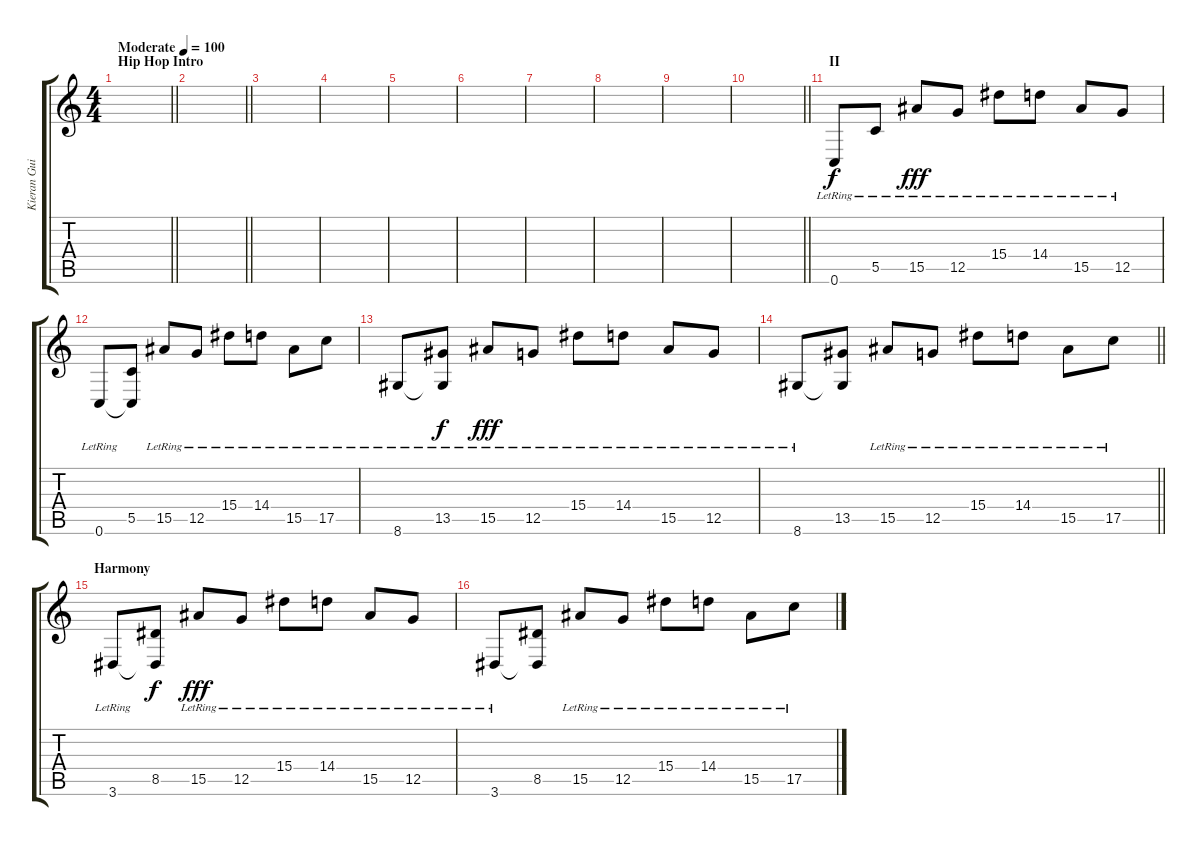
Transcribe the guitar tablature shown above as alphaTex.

\track ("Kieran Guitar" "Kieran Gui") {instrument overdrivenguitar}
\staff {score tabs}
\tuning (D4 A3 F3 C3 G2 C2) {hide}
\ts (4 4)
\section ("" "Hip Hop Intro")
\tempo (100 "Moderate")
\tempo 150
\tempo (100 "Moderate")
\clef g2
\barLineRight lightlight
\ks c
|
\barLineRight lightlight
|
|
|
|
|
|
|
|
\barLineRight lightlight
|
\section ("" "II")
0.6{lr}.8{instrument electricpiano1} 5.5{lr}.8{dy f} 15.5{lr}.8{dy fff} 12.5{lr}.8 15.4{lr}.8 14.4{lr}.8 15.5{lr}.8 12.5{lr}.8 |
0.6{lr}.8 (5.5 0.6{t}).8 15.5{lr}.8 12.5{lr}.8 15.4{lr}.8 14.4{lr}.8 15.5{lr}.8 17.5{lr}.8 |
8.6{lr}.8 (13.5{lr} 8.6{t}).8{dy f} 15.5{lr}.8{dy fff} 12.5{lr}.8 15.4{lr}.8 14.4{lr}.8 15.5{lr}.8 12.5{lr}.8 |
\barLineRight lightlight
8.6{lr}.8 (13.5 8.6{t}).8 15.5{lr}.8 12.5{lr}.8 15.4{lr}.8 14.4{lr}.8 15.5{lr}.8 17.5{lr}.8 |
\section ("" "Harmony")
3.6{lr}.8 (8.5 3.6{t}).8{dy f} 15.5{lr}.8{dy fff} 12.5{lr}.8 15.4{lr}.8 14.4{lr}.8 15.5{lr}.8 12.5{lr}.8 |
3.6{lr}.8 (8.5 3.6{t}).8 15.5{lr}.8 12.5{lr}.8 15.4{lr}.8 14.4{lr}.8 15.5{lr}.8 17.5{lr}.8
